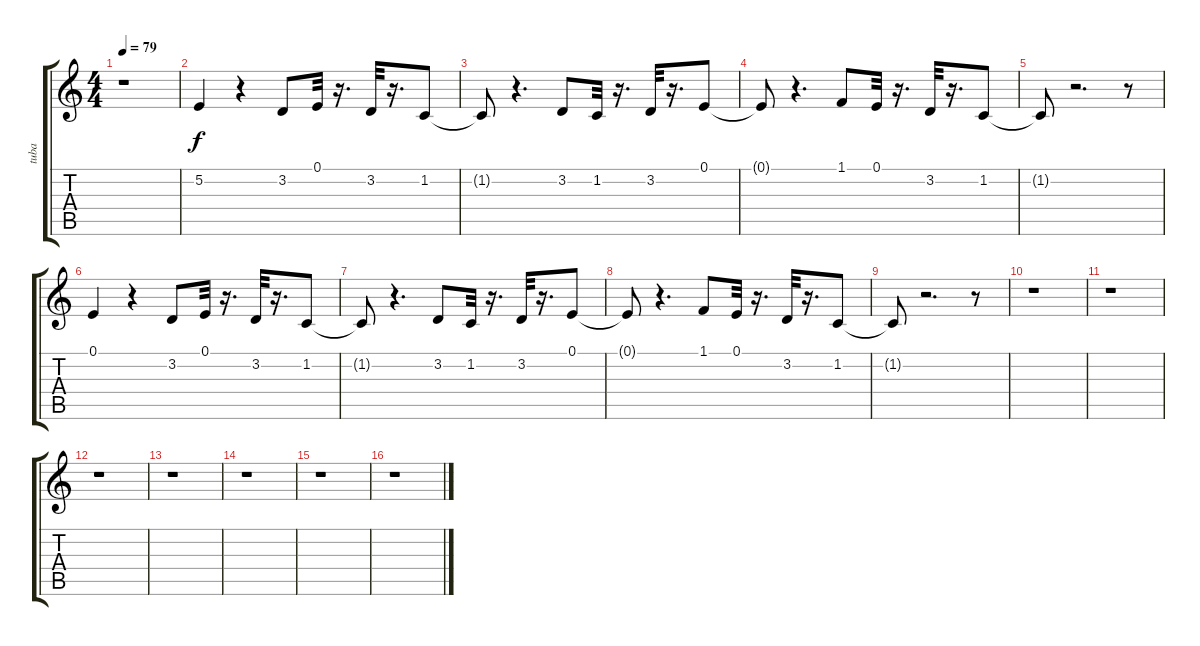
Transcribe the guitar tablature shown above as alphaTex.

\track ("tuba" "tuba") {instrument tuba}
\staff {score tabs}
\tuning (E4 B3 G3 D3 A2 E2) {hide}
\ts (4 4)
\tempo 79
\clef g2
\ks c
r.1{dy f instrument tuba} |
5.2.4 r.4 3.2.8 0.1.32 r.16{d} 3.2.32 r.16{d} 1.2.8 |
1.2{t}.8 r.4{d} 3.2.8 1.2.32 r.16{d} 3.2.32 r.16{d} 0.1.8 |
0.1{t}.8 r.4{d} 1.1.8 0.1.32 r.16{d} 3.2.32 r.16{d} 1.2.8 |
1.2{t}.8 r.2{d} r.8 |
0.1.4 r.4 3.2.8 0.1.32 r.16{d} 3.2.32 r.16{d} 1.2.8 |
1.2{t}.8 r.4{d} 3.2.8 1.2.32 r.16{d} 3.2.32 r.16{d} 0.1.8 |
0.1{t}.8 r.4{d} 1.1.8 0.1.32 r.16{d} 3.2.32 r.16{d} 1.2.8 |
1.2{t}.8 r.2{d} r.8 |
r.1 |
r.1 |
r.1 |
r.1 |
r.1 |
r.1 |
r.1
